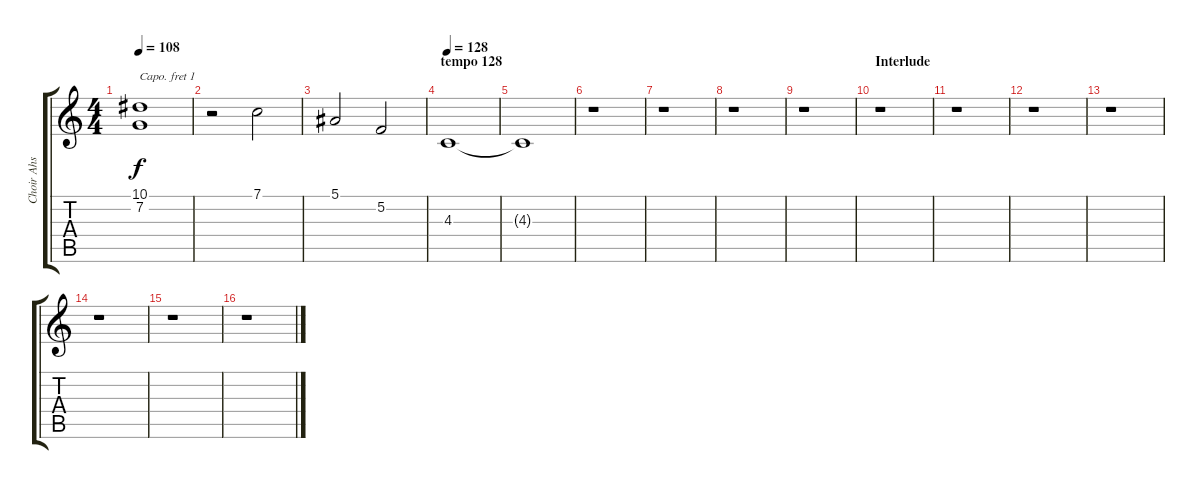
\track ("Choir Ahs" "Choir Ahs") {instrument choiraahs}
\staff {score tabs}
\capo 1
\tuning (E4 B3 G3 D3 A2 E2) {hide}
\ts (4 4)
\tempo 108
\clef g2
\ks c
(10.1{t} 7.2{t}).1{dy f} |
r.2 7.1.2{volume 12} |
5.1.2 5.2.2 |
\section ("" "tempo 128")
\tempo 128
4.3.1{volume 2} |
4.3{t}.1 |
r.1 |
r.1 |
r.1 |
r.1 |
\section ("" "Interlude")
r.1 |
r.1 |
r.1 |
r.1 |
r.1 |
r.1 |
r.1
